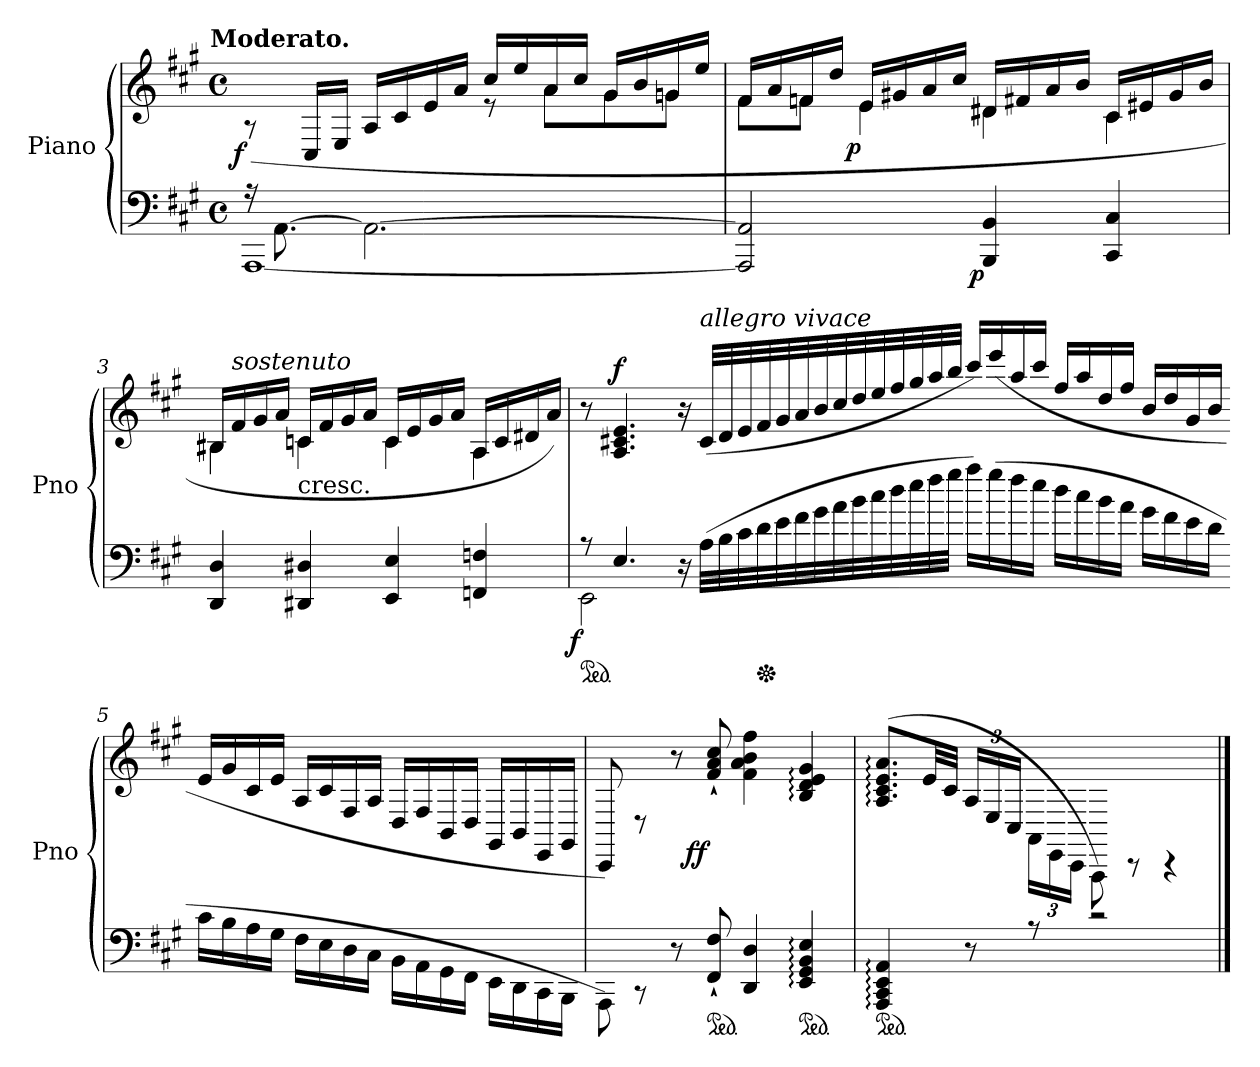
**kern	**kern	**dynam
*part1	*part1	*part1
*staff2	*staff1	*staff1/2
*I"Piano	*	*
*I'Pno	*	*
*clefF4	*clefG2	*
*k[f#c#g#]	*k[f#c#g#]	*
*A:	*A:	*
!!LO:TX:omd:t=Moderato.
*M4/4	*M4/4	*
*met(c)	*met(c)	*
*MM92	*MM92	*
=1	=1	=1
*^	*^	*
!	!	!	!	!LO:DY:rj
16r	[1AAA	(8rA	2ryy	f
[<8.AA\	.	.	.	.
.	.	16C#/LL	.	.
.	.	16E/JJ	.	.
2.AA\_	.	16A/LL	.	.
.	.	16c#/	.	.
.	.	16e	.	.
.	.	16aJJ	.	.
.	.	16cc#LL	8r	.
.	.	16ee	.	.
.	.	16a	8aL	.
.	.	16cc#JJ	.	.
.	.	16g#LL	8g#	.
.	.	16b	.	.
.	.	16gn	8gnJ	.
.	.	16eeJJ	.	.
*v	*v	*	*	*
=2	=2	=2	=2
2AAA] 2AA]	16f#LL	8f#L	.
.	16a	.	.
.	16fn	8fnJ	.
.	16ddJJ	.	.
!	!	!	!LO:DY:rj
.	16eLL	4e	p
.	16g#X	.	.
.	16a	.	.
.	16cc#JJ	.	.
!	!	!	!LO:DY:b=2:rj
4BBB 4BB	16d#XLL	4d#X	p
.	16f#X	.	.
.	16a	.	.
.	16bJJ	.	.
4CC# 4C#	16c#LL	4c#	.
.	16e#X	.	.
.	16g#	.	.
.	16bJJ	.	.
!!LO:LB:g=z	!!
=3	=3	=3	=3
4DD 4D	16B#XLL	4B#X	.
!	!LO:TX:a:i:t=sostenuto	!	!
.	16f#	.	.
.	16g#	.	.
.	16aJJ	.	.
!	!LO:TX:c:t=cresc.	!	!
4DD#X 4D#X	16cnLL	4cn	.
.	16f#	.	.
.	16g#	.	.
.	16aJJ	.	.
4EE 4E	16cLL	4c	.
.	16e	.	.
.	16g#	.	.
.	16aJJ	.	.
4FFn 4Fn	16ALL	4A	.
.	16c	.	.
.	16d#X	.	.
.	16aJJ)	.	.
*	*v	*v	*
=4	=4	=4
*^	*	*
!	!	!	!LO:DY:b=2:rj
*ped	*	*	*
8rA	2EE	8r	f
!	!	!	!LO:DY:a
4.E	.	4.A 4.c#X 4.e	f
16r	1ryy	16r	.
!	!	!LO:TX:a:i:t=allegro vivace	!
(<32ALLL	.	(>32c#LLL	.
32B	.	32d	.
32c#	.	32e	.
*Xped	*	*	*
32d\	.	32f#/	.
32e\	.	32g#/	.
32f#\	.	32a/	.
32g#\	.	32b/	.
32a\	.	32cc#/	.
32b\	.	32dd/	.
32cc#\	.	32ee/	.
32dd\	.	32ff#/	.
32ee\	.	32gg#/	.
32ff#\	.	32aa/	.
32gg#\JJJ	.	32bb/JJJ	.
16aa\LL)	.	16ccc#/LL)	.
(16gg#\	.	(16eee/	.
16ff#\	.	16aa/	.
16ee\JJ	.	16ccc#/JJ	.
16dd\LL	.	16ff#/LL	.
16cc#\	.	16aa/	.
16b\	.	16dd/	.
16a\JJ	.	16ff#/JJ	.
16g#\LL	4ryy	16b/LL	.
16f#\	.	16dd/	.
16e\	.	16g#/	.
16d\JJ	.	16b/JJ	.
*v	*v	*	*
!!LO:LB:g=z
=5-	=5-	=5-
16c#LL	16eLL	.
16B	16g#	.
16A	16c#	.
16G#JJ	16eJJ	.
16F#\LL	16A/LL	.
16E\	16c#/	.
16D\	16F#/	.
16C#\JJ	16A/JJ	.
16BB\LL	16D/LL	.
16AA\	16F#/	.
16GG#\	16BB/	.
16FF#\JJ	16D/JJ	.
16EE\LL	16GG#/LL	.
16DD\	16BB/	.
16CC#\	16EE/	.
16BBB\JJ	16GG#/JJ	.
=6	=6	=6
8AAA\)	8CC#/)	.
8rCC	8rD	.
8r	8r	.
!	!	!LO:DY:rj
*ped	*	*
8FF#` 8F#`	8f#`> 8a`> 8cc#`>	ff
4DD 4D	4f# 4a 4b 4ff#	.
*ped	*	*
4EE: 4GG#: 4BB: 4E:	4B: 4d: 4e: 4g#:	.
=7	=7	=7
*ped	*	*
4AAA: 4CC#: 4EE: 4AA:	(8.A: 8.c#: 8.e: 8.a:L	.
.	32eLL	.
.	32c#JJJ	.
8r	24A/LL	.
.	24E/	.
.	24C#/JJ	.
8rA	24AA\LL	.
.	24EE\	.
.	24CC#\JJ	.
2rc	8AAA\)	.
.	8rCC	.
.	4rCC	.
==	==	==
*-	*-	*-
